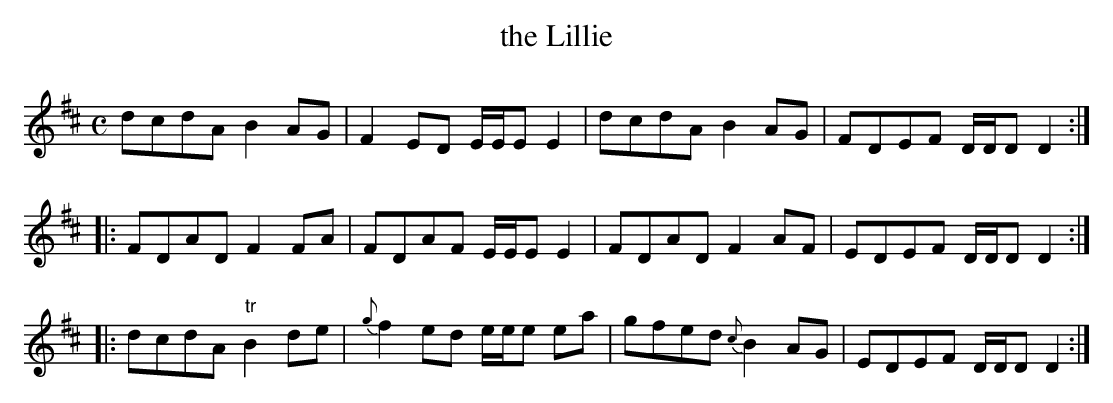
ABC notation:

X:1
T:the Lillie
M:C
K:D major
dcdA B2AG| F2ED E/E/E E2| dcdA B2AG| FDEF D/D/D D2::
FDAD F2FA| FDAF E/E/E E2| FDAD F2AF| EDEF D/D/D D2::
dcdA "tr"B2de| {g}f2ed e/e/e ea|\
gfed {c}B2AG| EDEF D/D/D D2:|
